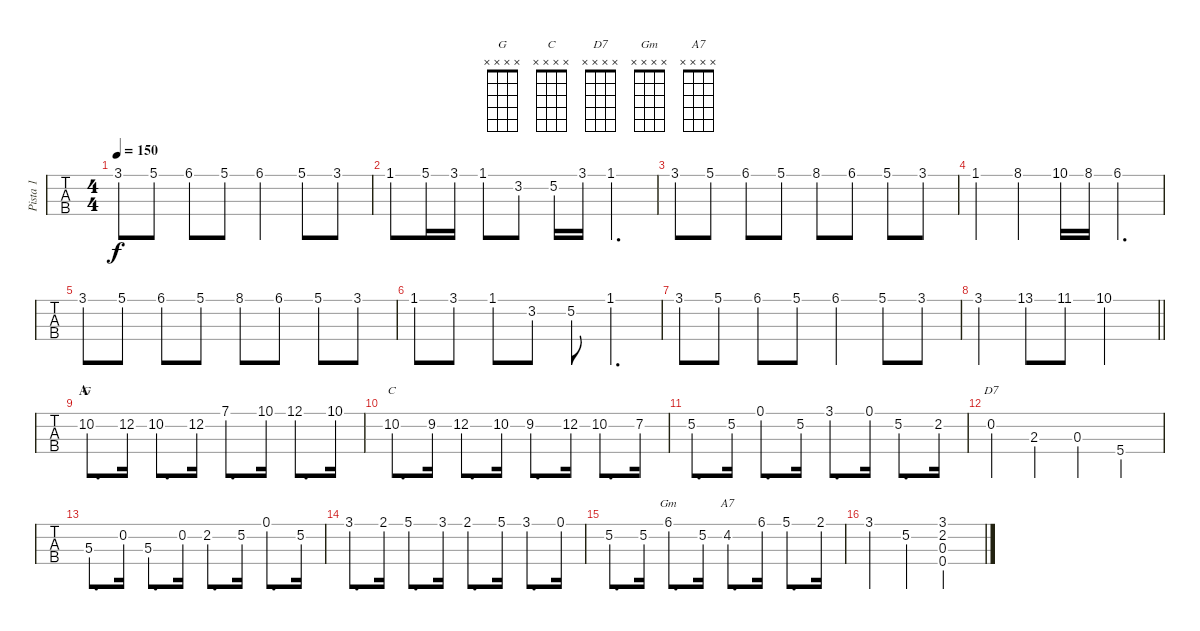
\track ("Pista 1" "Pista 1") {instrument acousticguitarnylon}
\staff {tabs}
\tuning (E4 A3 D3 G2) {hide}
\chord ("G" x x x x)
\chord ("C" x x x x)
\chord ("D7" x x x x)
\chord ("Gm" x x x x)
\chord ("A7" x x x x)
\ts (4 4)
\tempo 150
\clef g2
\ks bb
3.1.8{dy f} 5.1.8 6.1.8 5.1.8 6.1.4 5.1.8 3.1.8 |
1.1.8 5.1.16 3.1.16 1.1.8 3.2.8 5.2.16 3.1.16 1.1.4{d} |
3.1.8 5.1.8 6.1.8 5.1.8 8.1.8 6.1.8 5.1.8 3.1.8 |
1.1.4 8.1.4 10.1.16 8.1.16 6.1.4{d} |
3.1.8 5.1.8 6.1.8 5.1.8 8.1.8 6.1.8 5.1.8 3.1.8 |
1.1.8 3.1.8 1.1.8 3.2.8 5.2.8 1.1.4{d} |
3.1.8 5.1.8 6.1.8 5.1.8 6.1.4 5.1.8 3.1.8 |
\barLineRight lightlight
3.1.4 13.1.8 11.1.8 10.1.2 |
\section ("" "A")
\ks g
10.2.8{d ch "G"} 12.2.16 10.2.8{d} 12.2.16 7.1.8{d} 10.1.16 12.1.8{d} 10.1.16 |
10.2.8{d ch "C"} 9.2.16 12.2.8{d} 10.2.16 9.2.8{d} 12.2.16 10.2.8{d} 7.2.16 |
5.2.8{d} 5.2.16 0.1.8{d} 5.2.16 3.1.8{d} 0.1.16 5.2.8{d} 2.2.16 |
0.2.4{ch "D7"} 2.3.4 0.3.4 5.4.4 |
5.3.8{d} 0.2.16 5.3.8{d} 0.2.16 2.2.8{d} 5.2.16 0.1.8{d} 5.2.16 |
3.1.8{d} 2.1.16 5.1.8{d} 3.1.16 2.1.8{d} 5.1.16 3.1.8{d} 0.1.16 |
5.2.8{d} 5.2.16 6.1.8{d ch "Gm"} 5.2.16 4.2.8{d ch "A7"} 6.1.16 5.1.8{d} 2.1.16 |
3.1.4 5.2.4 (3.1 2.2 0.3 0.4).2
